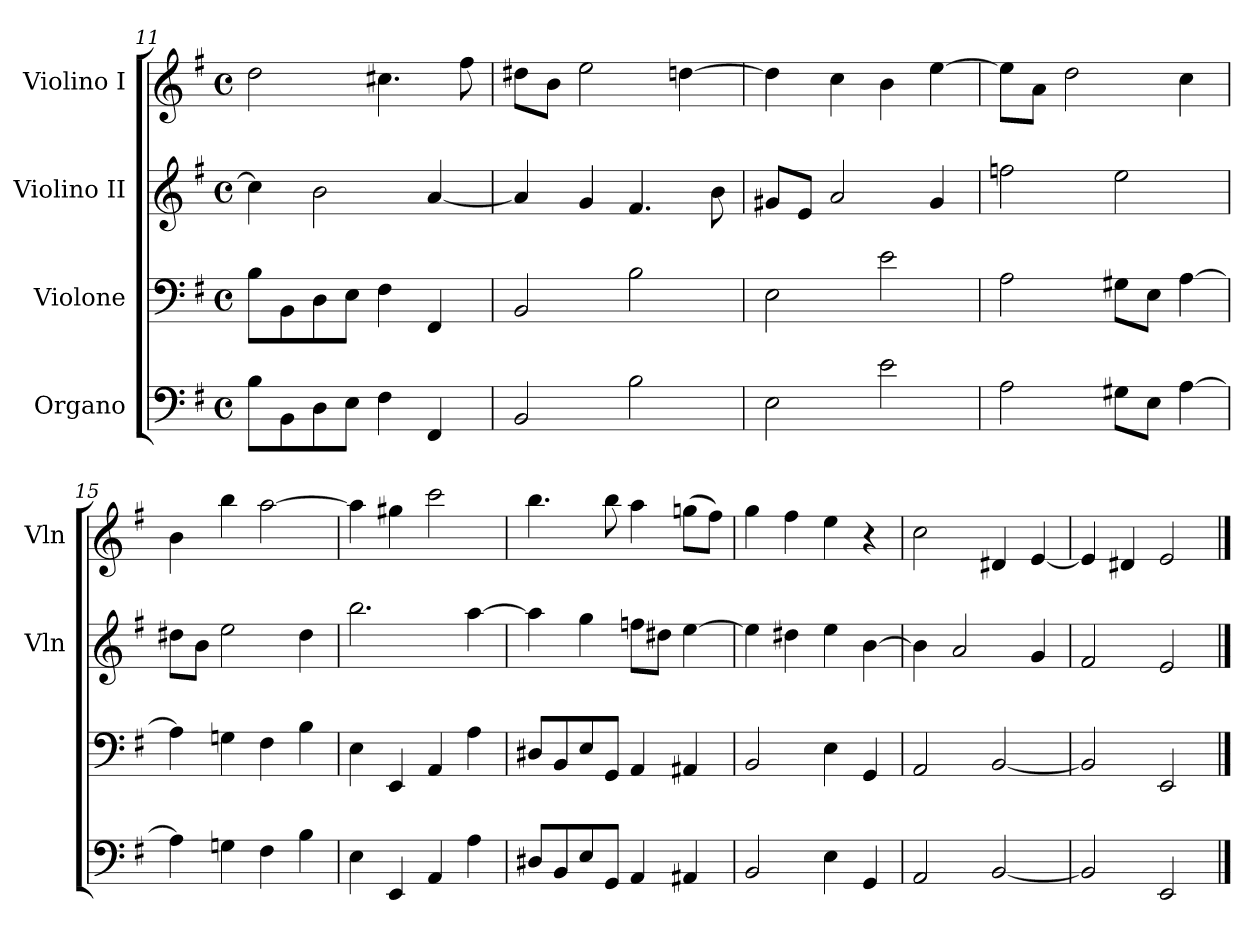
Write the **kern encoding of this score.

**kern	**kern	**kern	**kern
*part4	*part3	*part2	*part1
*staff4	*staff3	*staff2	*staff1
*I"Organo	*I"Violone	*I"Violino II	*I"Violino I
*	*	*I'Vln	*I'Vln
*clefF4	*clefF4	*clefG2	*clefG2
*k[f#]	*k[f#]	*k[f#]	*k[f#]
*e:	*e:	*e:	*e:
*M4/4	*M4/4	*M4/4	*M4/4
*met(c)	*met(c)	*met(c)	*met(c)
=11	=11	=11	=11
8BL	8BL	4cc#]	2dd
8BB	8BB	.	.
8D	8D	2b	.
8EJ	8EJ	.	.
4F#	4F#	.	4.cc#X
4FF#	4FF#	[4a	.
.	.	.	8ff#
=12	=12	=12	=12
2BB	2BB	4a]	8dd#XL
.	.	.	8bJ
.	.	4g	2ee
2B	2B	4.f#	.
.	.	.	[4ddn
.	.	8b	.
=13	=13	=13	=13
2E	2E	8g#XL	4dd]
.	.	8eJ	.
.	.	2a	4cc
2e	2e	.	4b
.	.	4g#	[4ee
=14	=14	=14	=14
2A	2A	2ffn	8eeL]
.	.	.	8aJ
.	.	.	2dd
8G#XL	8G#XL	2ee	.
8EJ	8EJ	.	.
[4A	[4A	.	4cc
=15	=15	=15	=15
4A]	4A]	8dd#XL	4b
.	.	8bJ	.
4Gn	4Gn	2ee	4bb
4F#	4F#	.	[2aa
4B	4B	4dd#	.
=16	=16	=16	=16
4E	4E	2.bb	4aa]
4EE	4EE	.	4gg#X
4AA	4AA	.	2ccc
4A	4A	[4aa	.
=17	=17	=17	=17
8D#XL	8D#XL	4aa]	4.bb
8BB	8BB	.	.
8E	8E	4gg	.
8GGJ	8GGJ	.	8bb
4AA	4AA	8ffnL	4aa
.	.	8dd#XJ	.
4AA#X	4AA#X	[4ee	(8ggnL
.	.	.	8ff#J)
=18	=18	=18	=18
2BB	2BB	4ee]	4gg
.	.	4dd#X	4ff#
4E	4E	4ee	4ee
4GG	4GG	[4b	4r
=19	=19	=19	=19
2AA	2AA	4b]	2cc
.	.	2a	.
[2BB	[2BB	.	4d#X
.	.	4g	[4e
=20	=20	=20	=20
2BB]	2BB]	2f#	4e]
.	.	.	4d#X
2EE	2EE	2e	2e
==	==	==	==
*-	*-	*-	*-
